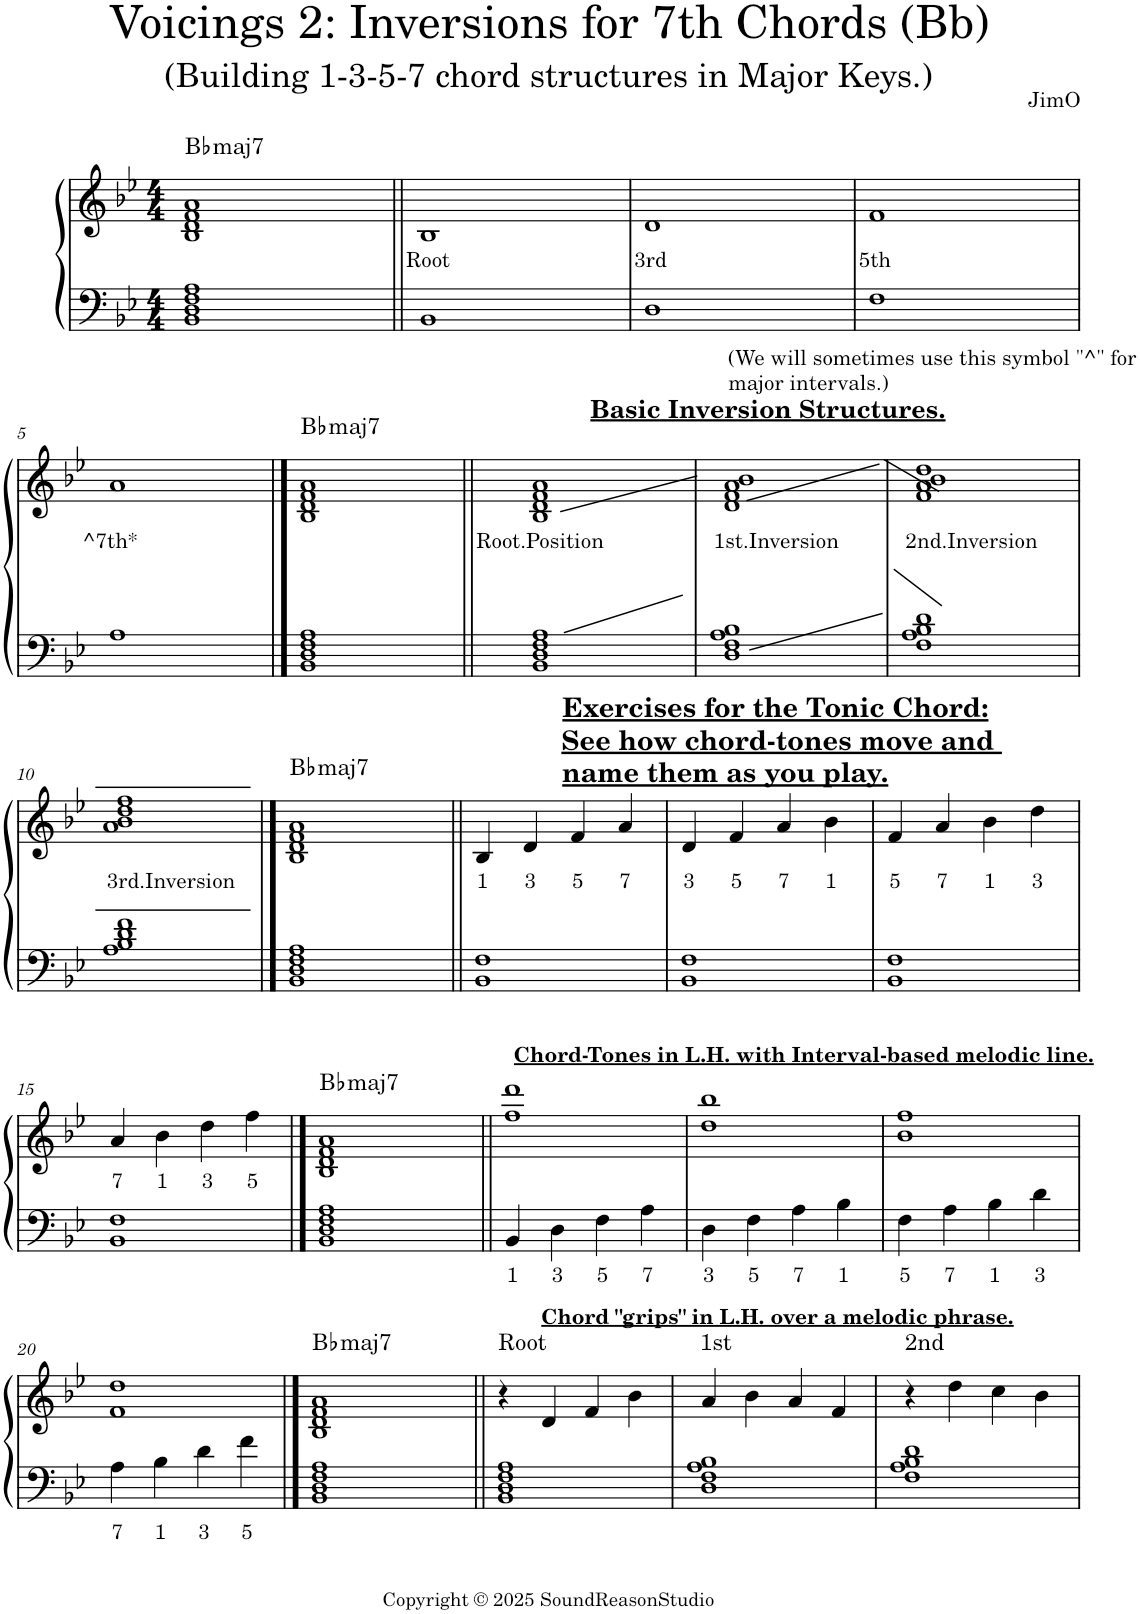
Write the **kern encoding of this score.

**kern	**text	**kern	**text	**harte
*part1	*part1	*part1	*part1	*part1
*staff2	*staff2	*staff1	*staff1	*
*I"Piano	*	*	*	*
*I'Pno.	*	*	*	*
*clefF4	*	*clefG2	*	*
*k[b-e-]	*	*k[b-e-]	*	*
*M4/4	*	*M4/4	*	*
=1	=1	=1	=1	=1
!	!	!	!	!LO:H:kt=maj7
1BB- 1D 1F 1A	.	1B- 1d 1f 1a	.	Bb:maj7
=2||	=2||	=2||	=2||	=2||
!LO:TX:b:t=(We will sometimes use this symbol "^" for	!	!	!	!
!LO:TX:b:t=major intervals.)	!	!	!	!
!	!	!	!LO:LY:b	!
1BB-	.	1B-	Root	.
=3	=3	=3	=3	=3
!	!	!	!LO:LY:b	!
1D	.	1d	3rd	.
=4	=4	=4	=4	=4
!	!	!	!LO:LY:b	!
1F	.	1f	5th	.
!!LO:LB:g=z
=5	=5	=5	=5	=5
!	!	!	!LO:LY:b	!
1A	.	1a	^7th*	.
==6	==6	==6	==6	==6
!	!	!	!	!LO:H:kt=maj7
1BB- 1D 1F 1A	.	1B- 1d 1f 1a	.	Bb:maj7
=7||	=7||	=7||	=7||	=7||
!	!	!LO:TX:a:B:t=Basic Inversion Structures.	!	!
!	!	!	!LO:LY:b	!
1BB- 1D 1F 1A	.	1B- 1d 1f 1a	Root.Position	.
=8	=8	=8	=8	=8
!	!	!	!LO:LY:b	!
1D 1F 1A 1B-	.	1d 1f 1a 1b-	1st.Inversion	.
=9	=9	=9	=9	=9
!	!	!	!LO:LY:b	!
1F 1A 1B- 1d	.	1f 1a 1b- 1dd	2nd.Inversion	.
!!LO:LB:g=z
=10	=10	=10	=10	=10
!	!	!	!LO:LY:b	!
1A 1B- 1d 1f	.	1a 1b- 1dd 1ff	3rd.Inversion	.
==11	==11	==11	==11	==11
!	!	!	!	!LO:H:kt=maj7
1BB- 1D 1F 1A	.	1B- 1d 1f 1a	.	Bb:maj7
=12||	=12||	=12||	=12||	=12||
!	!	!	!LO:LY:b	!
1BB- 1F	.	4B-/	1	.
!	!	!	!LO:LY:b	!
.	.	4d/	3	.
!	!	!	!LO:LY:b	!
.	.	4f/	5	.
!	!	!LO:TX:a:B:t=Exercises for the Tonic Chord&colon;	!	!
!	!	!LO:TX:a:t=See how chord-tones move and	!	!
!	!	!LO:TX:a:t=name them as you play.	!	!
!	!	!	!LO:LY:b	!
.	.	4a/	7	.
=13	=13	=13	=13	=13
!	!	!	!LO:LY:b	!
1BB- 1F	.	4d/	3	.
!	!	!	!LO:LY:b	!
.	.	4f/	5	.
!	!	!	!LO:LY:b	!
.	.	4a/	7	.
!	!	!	!LO:LY:b	!
.	.	4b-\	1	.
=14	=14	=14	=14	=14
!	!	!	!LO:LY:b	!
1BB- 1F	.	4f/	5	.
!	!	!	!LO:LY:b	!
.	.	4a/	7	.
!	!	!	!LO:LY:b	!
.	.	4b-\	1	.
!	!	!	!LO:LY:b	!
.	.	4dd\	3	.
!!LO:LB:g=z
=15	=15	=15	=15	=15
!	!	!	!LO:LY:b	!
1BB- 1F	.	4a/	7	.
!	!	!	!LO:LY:b	!
.	.	4b-\	1	.
!	!	!	!LO:LY:b	!
.	.	4dd\	3	.
!	!	!	!LO:LY:b	!
.	.	4ff\	5	.
==16	==16	==16	==16	==16
!	!	!	!	!LO:H:kt=maj7
1BB- 1D 1F 1A	.	1B- 1d 1f 1a	.	Bb:maj7
=17||	=17||	=17||	=17||	=17||
!	!	!LO:TX:a:B:t=Chord-Tones in L.H. with Interval-based melodic line.	!	!
!	!LO:LY:b	!	!	!
4BB-/	1	1ff 1ddd	.	.
!	!LO:LY:b	!	!	!
4D\	3	.	.	.
!	!LO:LY:b	!	!	!
4F\	5	.	.	.
!	!LO:LY:b	!	!	!
4A\	7	.	.	.
=18	=18	=18	=18	=18
!	!LO:LY:b	!	!	!
4D\	3	1dd 1bb-	.	.
!	!LO:LY:b	!	!	!
4F\	5	.	.	.
!	!LO:LY:b	!	!	!
4A\	7	.	.	.
!	!LO:LY:b	!	!	!
4B-\	1	.	.	.
=19	=19	=19	=19	=19
!	!LO:LY:b	!	!	!
4F\	5	1b- 1ff	.	.
!	!LO:LY:b	!	!	!
4A\	7	.	.	.
!	!LO:LY:b	!	!	!
4B-\	1	.	.	.
!	!LO:LY:b	!	!	!
4d\	3	.	.	.
!!LO:LB:g=z
=20	=20	=20	=20	=20
!	!LO:LY:b	!	!	!
4A\	7	1f 1dd	.	.
!	!LO:LY:b	!	!	!
4B-\	1	.	.	.
!	!LO:LY:b	!	!	!
4d\	3	.	.	.
!	!LO:LY:b	!	!	!
4f\	5	.	.	.
==21	==21	==21	==21	==21
!	!	!	!	!LO:H:kt=maj7
1BB- 1D 1F 1A	.	1B- 1d 1f 1a	.	Bb:maj7
=22||	=22||	=22||	=22||	=22||
!	!	!	!	!LO:H:kt=Root
1BB- 1D 1F 1A	.	4r	.	N
!	!	!LO:TX:a:B:t=Chord "grips" in L.H. over a melodic phrase.	!	!
.	.	4d/	.	.
.	.	4f/	.	.
.	.	4b-\	.	.
=23	=23	=23	=23	=23
!	!	!	!	!LO:H:kt=1st
1D 1F 1A 1B-	.	4a/	.	N
.	.	4b-\	.	.
.	.	4a/	.	.
.	.	4f/	.	.
=24	=24	=24	=24	=24
!	!	!	!	!LO:H:kt=2nd
1F 1A 1B- 1d	.	4r	.	N
.	.	4dd\	.	.
.	.	4cc\	.	.
.	.	4b-\	.	.
=	=	=	=	=
*-	*-	*-	*-	*-
